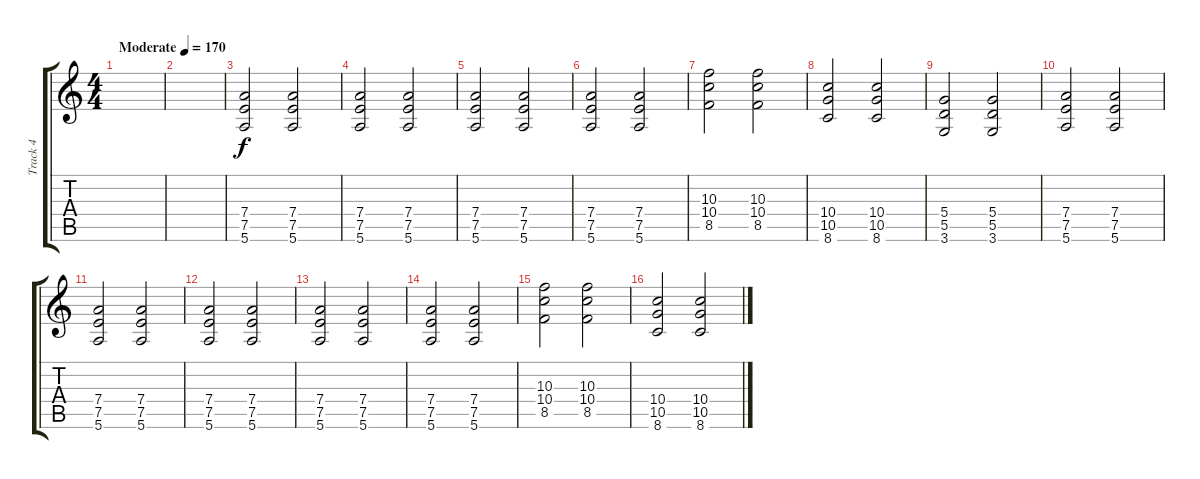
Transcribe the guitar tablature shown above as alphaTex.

\track ("Track 4" "Track 4") {instrument distortionguitar}
\staff {score tabs}
\tuning (E4 B3 G3 D3 A2 E2) {hide}
\ts (4 4)
\tempo (170 "Moderate")
\clef g2
\ks c
|
|
(7.4 7.5 5.6).2 (7.4 7.5 5.6).2 |
(7.4 7.5 5.6).2 (7.4 7.5 5.6).2 |
(7.4 7.5 5.6).2 (7.4 7.5 5.6).2 |
(7.4 7.5 5.6).2 (7.4 7.5 5.6).2 |
(10.3 10.4 8.5).2 (10.3 10.4 8.5).2 |
(10.4 10.5 8.6).2 (10.4 10.5 8.6).2 |
(5.4 5.5 3.6).2 (5.4 5.5 3.6).2 |
(7.4 7.5 5.6).2 (7.4 7.5 5.6).2 |
(7.4 7.5 5.6).2 (7.4 7.5 5.6).2 |
(7.4 7.5 5.6).2 (7.4 7.5 5.6).2 |
(7.4 7.5 5.6).2 (7.4 7.5 5.6).2 |
(7.4 7.5 5.6).2 (7.4 7.5 5.6).2 |
(10.3 10.4 8.5).2 (10.3 10.4 8.5).2 |
(10.4 10.5 8.6).2 (10.4 10.5 8.6).2
